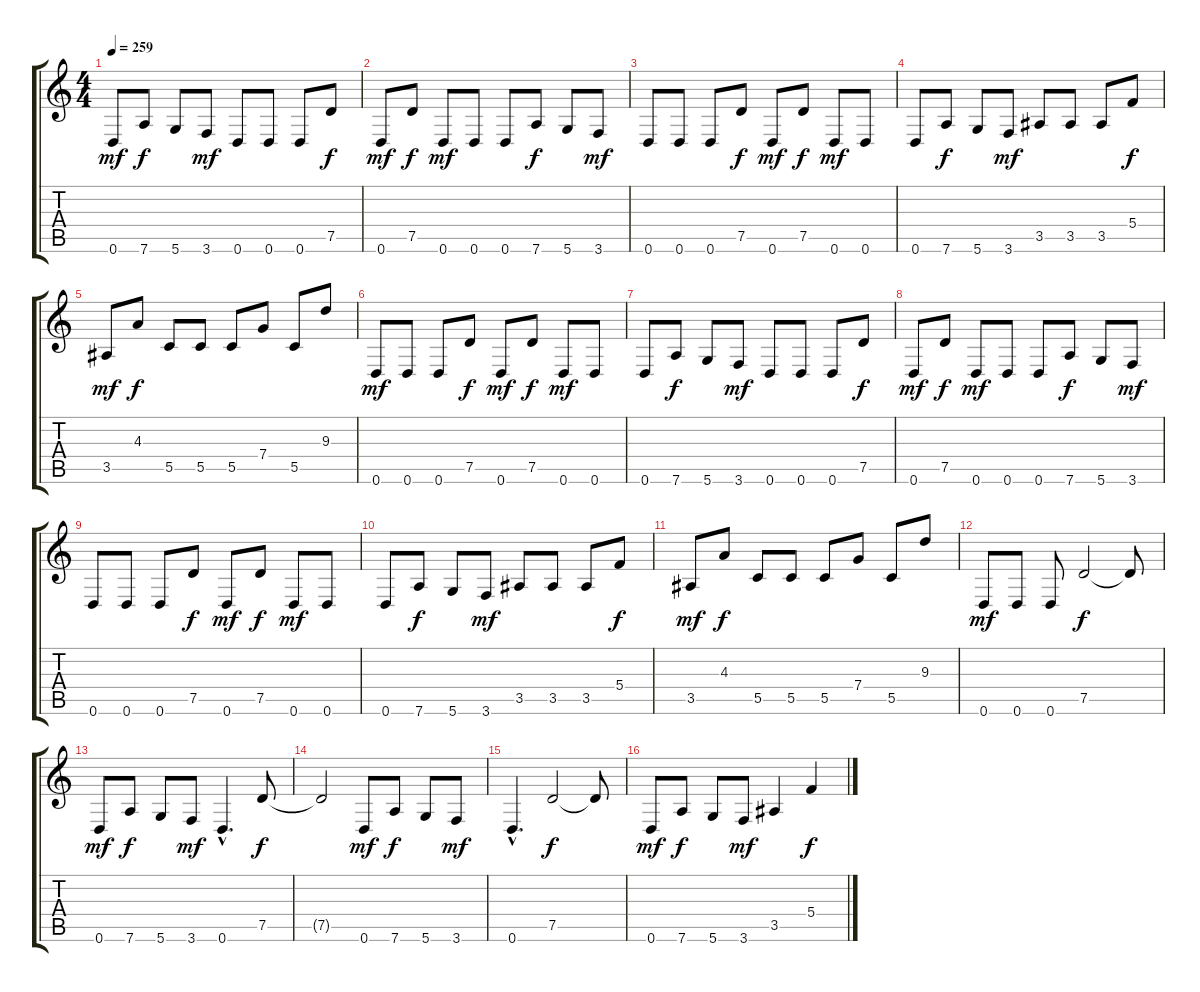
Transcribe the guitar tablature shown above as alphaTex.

\track "" {instrument distortionguitar}
\staff {score tabs}
\tuning (D4 A3 F3 C3 G2 D2) {hide}
\ts (4 4)
\tempo 259
\clef g2
\ks c
0.6.8{dy mf} 7.6.8{dy f} 5.6.8 3.6.8{dy mf} 0.6.8 0.6.8 0.6.8 7.5.8{dy f} |
0.6.8{dy mf} 7.5.8{dy f} 0.6.8{dy mf} 0.6.8 0.6.8 7.6.8{dy f} 5.6.8 3.6.8{dy mf} |
0.6.8 0.6.8 0.6.8 7.5.8{dy f} 0.6.8{dy mf} 7.5.8{dy f} 0.6.8{dy mf} 0.6.8 |
0.6.8 7.6.8{dy f} 5.6.8 3.6.8{dy mf} 3.5.8 3.5.8 3.5.8 5.4.8{dy f} |
3.5.8{dy mf} 4.3.8{dy f} 5.5.8 5.5.8 5.5.8 7.4.8 5.5.8 9.3.8 |
0.6.8{dy mf} 0.6.8 0.6.8 7.5.8{dy f} 0.6.8{dy mf} 7.5.8{dy f} 0.6.8{dy mf} 0.6.8 |
0.6.8 7.6.8{dy f} 5.6.8 3.6.8{dy mf} 0.6.8 0.6.8 0.6.8 7.5.8{dy f} |
0.6.8{dy mf} 7.5.8{dy f} 0.6.8{dy mf} 0.6.8 0.6.8 7.6.8{dy f} 5.6.8 3.6.8{dy mf} |
0.6.8 0.6.8 0.6.8 7.5.8{dy f} 0.6.8{dy mf} 7.5.8{dy f} 0.6.8{dy mf} 0.6.8 |
0.6.8 7.6.8{dy f} 5.6.8 3.6.8{dy mf} 3.5.8 3.5.8 3.5.8 5.4.8{dy f} |
3.5.8{dy mf} 4.3.8{dy f} 5.5.8 5.5.8 5.5.8 7.4.8 5.5.8 9.3.8 |
0.6.8{dy mf} 0.6.8 0.6.8 7.5.2{dy f} 7.5{t}.8 |
0.6.8{dy mf} 7.6.8{dy f} 5.6.8 3.6.8{dy mf} 0.6{hac}.4{d} 7.5.8{dy f} |
7.5{t}.2 0.6.8{dy mf} 7.6.8{dy f} 5.6.8 3.6.8{dy mf} |
0.6{hac}.4{d} 7.5.2{dy f} 7.5{t}.8 |
0.6.8{dy mf} 7.6.8{dy f} 5.6.8 3.6.8{dy mf} 3.5.4 5.4.4{dy f}
